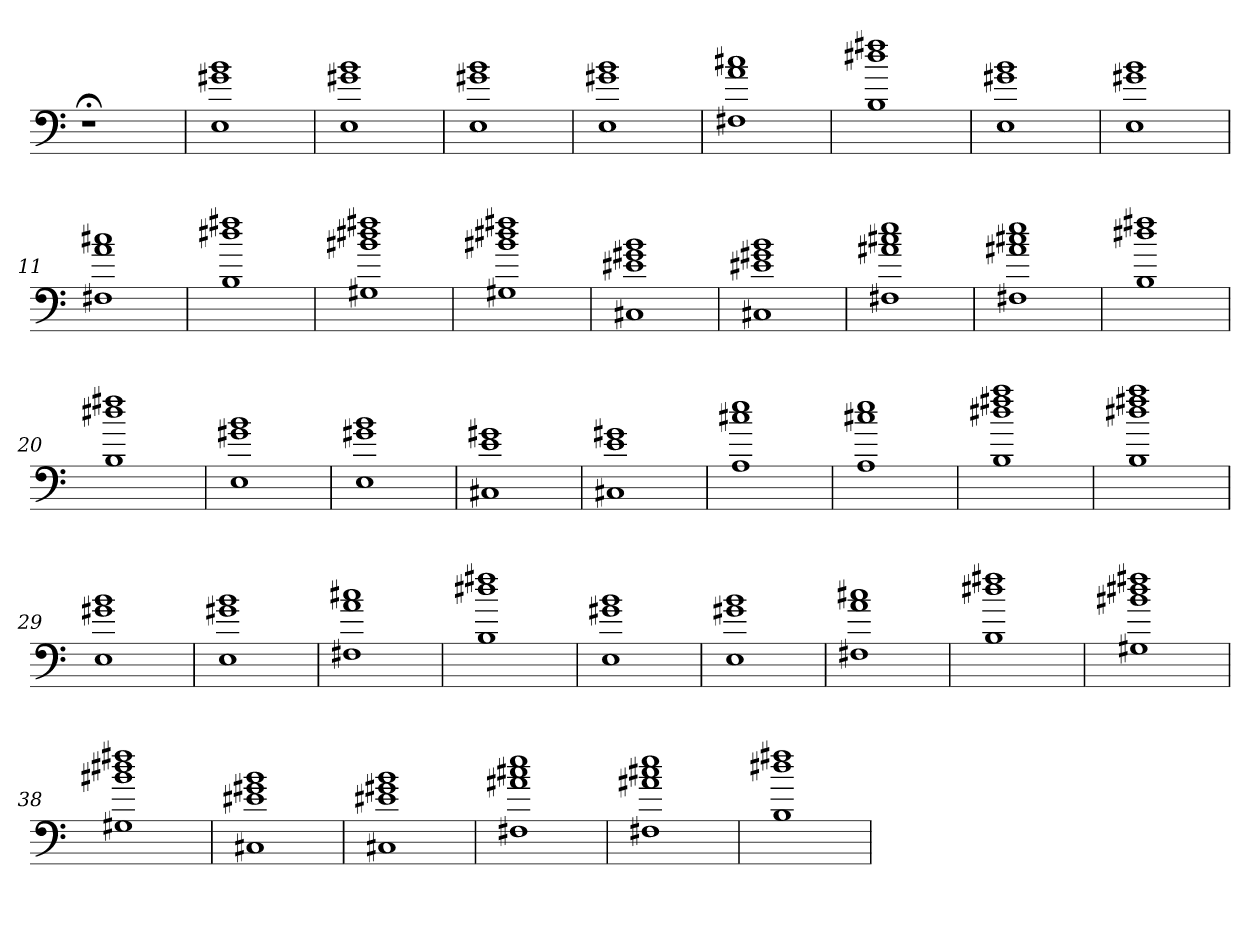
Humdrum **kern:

**kern
*part1
*staff1
=
1r;<
=1
1r
=2
1r
=3
1E 1g#X 1b
=4
1E 1g#X 1b
=5
1E 1g#X 1b
=6
1E 1g#X 1b
=7
1F#X 1a 1cc#X
=8
1B 1dd#X 1ff#X
=9
1E 1g#X 1b
=10
1E 1g#X 1b
=11
1F#X 1a 1cc#X
=12
1B 1dd#X 1ff#X
=13
1G#X 1b#X 1dd#X 1ff#X
=14
1G#X 1b#X 1dd#X 1ff#X
=15
1C#X 1e#X 1g#X 1b
=16
1C#X 1e#X 1g#X 1b
=17
1F#X 1a#X 1cc#X 1ee
=18
1F#X 1a#X 1cc#X 1ee
=19
1B 1dd#X 1ff#X
=20
1B 1dd#X 1ff#X
=21
1E 1g#X 1b
=22
1E 1g#X 1b
=23
1C#X 1e 1g#X
=24
1C#X 1e 1g#X
=25
1A 1cc#X 1ee
=26
1A 1cc#X 1ee
=27
1B 1dd#X 1ff#X 1aa
=28
1B 1dd#X 1ff#X 1aa
=29
1E 1g#X 1b
=30
1E 1g#X 1b
=31
1F#X 1a 1cc#X
=32
1B 1dd#X 1ff#X
=33
1E 1g#X 1b
=34
1E 1g#X 1b
=35
1F#X 1a 1cc#X
=36
1B 1dd#X 1ff#X
=37
1G#X 1b#X 1dd#X 1ff#X
=38
1G#X 1b#X 1dd#X 1ff#X
=39
1C#X 1e#X 1g#X 1b
=40
1C#X 1e#X 1g#X 1b
=41
1F#X 1a#X 1cc#X 1ee
=42
1F#X 1a#X 1cc#X 1ee
=43
1B 1dd#X 1ff#X
=
*-
